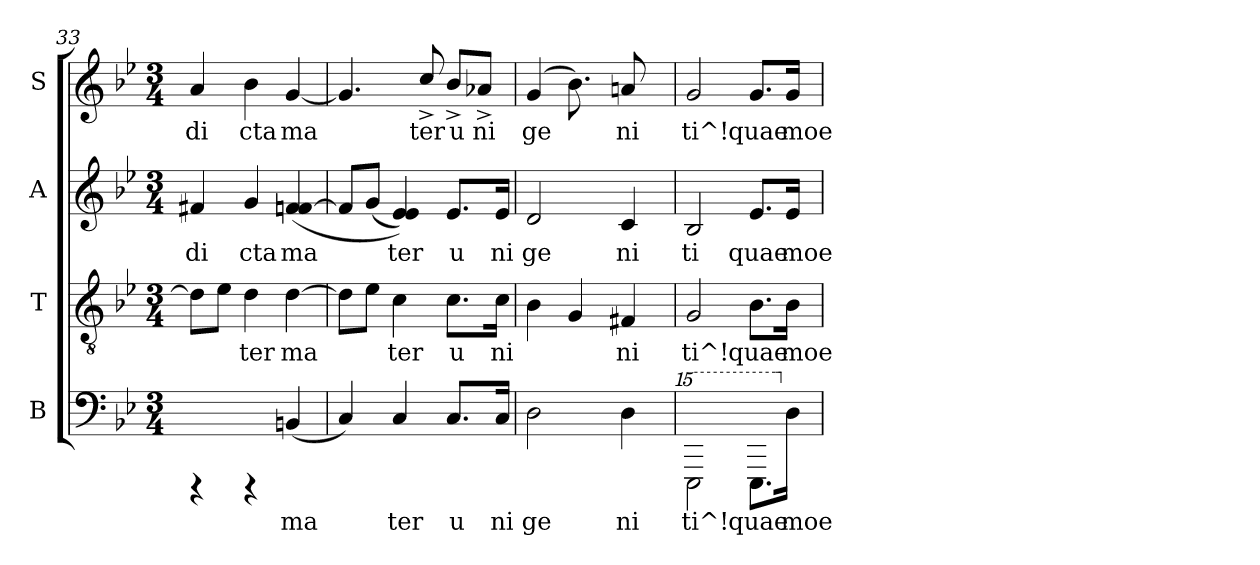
**kern	**text	**kern	**text	**kern	**text	**kern	**text
*part4	*part4	*part3	*part3	*part2	*part2	*part1	*part1
*staff4	*staff4	*staff3	*staff3	*staff2	*staff2	*staff1	*staff1
*I"B	*	*I"T	*	*I"A	*	*I"S	*
*I'B	*	*I'T	*	*I'A	*	*I'S	*
*clefF4	*	*clefGv2	*	*clefG2	*	*clefG2	*
*k[b-e-]	*	*k[b-e-]	*	*k[b-e-]	*	*k[b-e-]	*
*B-:	*	*B-:	*	*B-:	*	*B-:	*
*M3/4	*	*M3/4	*	*M3/4	*	*M3/4	*
=33	=33	=33	=33	=33	=33	=33	=33
!	!	!	!LO:LY:b:cj	!	!LO:LY:b:cj	!	!LO:LY:b:cj
4rCCC	.	8d\L]	.	4f#X/	di	4a/	di
!	!	!	!LO:LY:b:cj	!	!	!	!
.	.	8e-\J	.	.	.	.	.
!	!	!	!LO:LY:b:cj	!	!LO:LY:b:cj	!	!LO:LY:b:cj
4rCCC	.	4d\	ter	4g/	cta	4b-\	cta
!	!LO:LY:b:cj	!	!LO:LY:b:cj	!	!LO:LY:b:cj	!	!LO:LY:b:cj
(<4BBn/	ma	[>4d\	ma	(<4fn/ [<4fn/	ma	[<4g/	ma
=34	=34	=34	=34	=34	=34	=34	=34
!	!LO:LY:b:cj	!	!LO:LY:b:cj	!	!LO:LY:b:cj	!	!LO:LY:b:cj
4C/)	.	8d\L]	.	8f/L]	.	4.g/]	.
!	!	!	!LO:LY:b:cj	!	!LO:LY:b:cj	!	!
.	.	8e-\J	.	(<8g/J	.	.	.
!	!LO:LY:b:cj	!	!LO:LY:b:cj	!	!LO:LY:b:cj	!	!
4C/	ter	4c\	ter	4e-/ 4e-/))	ter	.	.
!	!	!	!	!	!	!	!LO:LY:b:cj
.	.	.	.	.	.	8cc^>/	ter
!	!LO:LY:b:cj	!	!LO:LY:b:cj	!	!LO:LY:b:cj	!	!LO:LY:b:cj
8.C/L	u	8.c\L	u	8.e-/L	u	8b-^</L	u
!	!	!	!	!	!	!	!LO:LY:b:cj
.	.	.	.	.	.	8a-X^</J	ni
!	!LO:LY:b:cj	!	!LO:LY:b:cj	!	!LO:LY:b:cj	!	!
16C/J	ni	16c\J	ni	16e-/J	ni	.	.
=35	=35	=35	=35	=35	=35	=35	=35
!	!LO:LY:b:cj	!	!LO:LY:b:cj	!	!LO:LY:b:cj	!	!LO:LY:b:cj
2D\	ge	4B-\	.	2d/	ge	(<4g/	ge
!	!	!	!LO:LY:b:cj	!	!	!	!LO:LY:b:cj
.	.	4G/	.	.	.	8.b-\)	.
.	.	.	.	.	.	16ryy	.
!	!LO:LY:b:cj	!	!LO:LY:b:cj	!	!LO:LY:b:cj	!	!LO:LY:b:cj
4D\	ni	4F#X/	ni	4c/	ni	8an/	ni
.	.	.	.	.	.	8ryy	.
=36	=36	=36	=36	=36	=36	=36	=36
*15ma	*	*	*	*	*	*	*
!	!LO:LY:b:cj	!	!LO:LY:b:cj	!	!LO:LY:b:cj	!	!LO:LY:b:cj
2E-\	ti^!	2G/	ti^!	2B-/	ti	2g/	ti^!
!	!LO:LY:b:cj	!	!LO:LY:b:cj	!	!LO:LY:b:cj	!	!LO:LY:b:cj
8.E-\L	quae	8.B-\L	quae	8.e-/L	quae	8.g/L	quae
*X15ma	*	*	*	*	*	*	*
!	!LO:LY:b:cj	!	!LO:LY:b:cj	!	!LO:LY:b:cj	!	!LO:LY:b:cj
16D\J	moe	16B-\J	moe	16e-/J	moe	16g/J	moe
=	=	=	=	=	=	=	=
*-	*-	*-	*-	*-	*-	*-	*-
